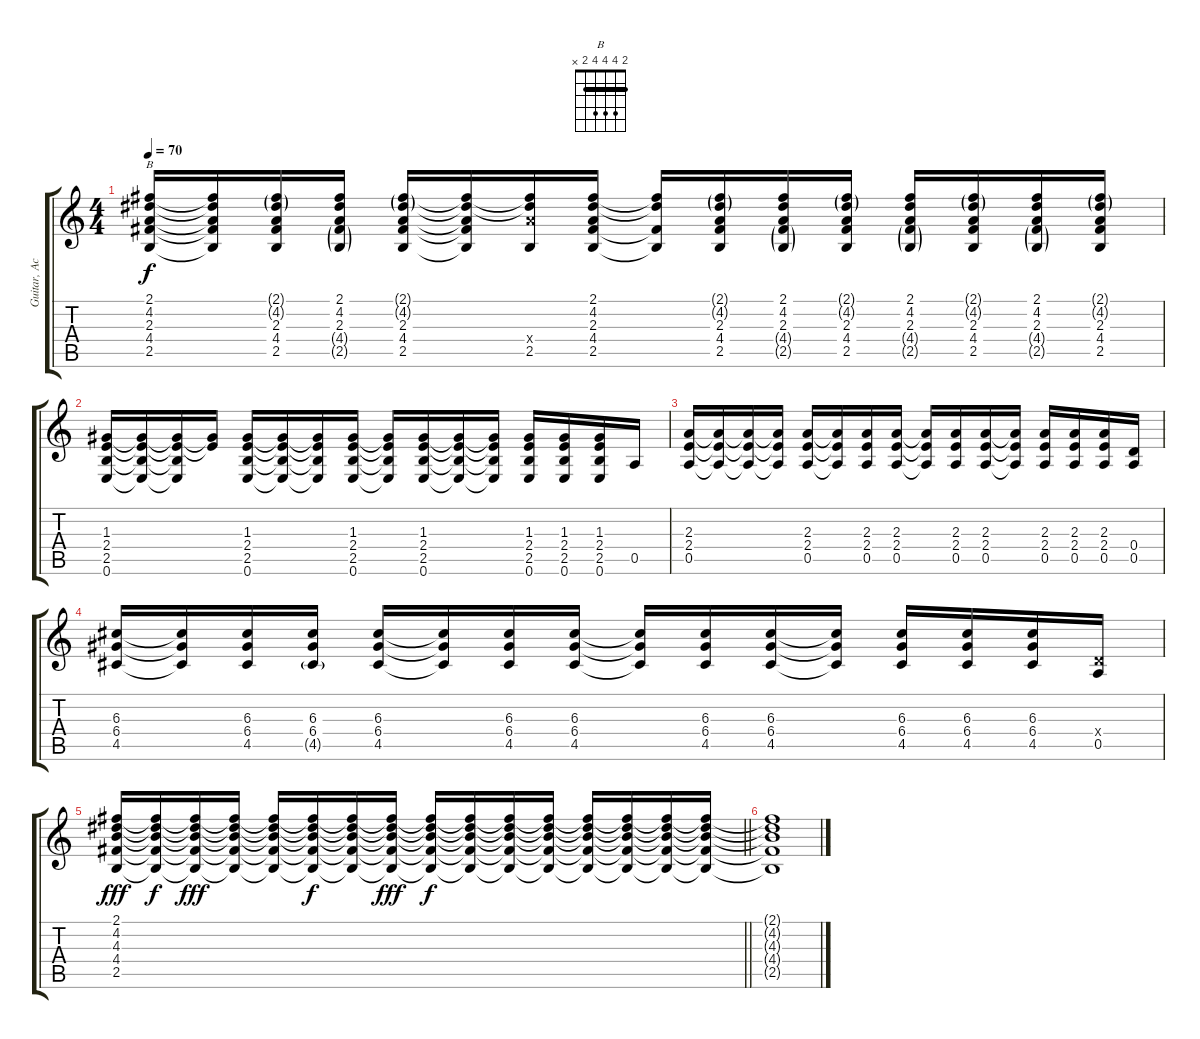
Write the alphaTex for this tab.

\track ("Guitar, Acoustic" "Guitar, Ac") {instrument acousticguitarsteel}
\staff {score tabs}
\tuning (E4 B3 G3 D3 A2 E2) {hide}
\chord ("B" 2 4 4 4 2 x) {barre 2}
\ts (4 4)
\tempo 70
\clef g2
\ks c
(2.1 4.2 2.3 4.4 2.5).16{ch "B" dy f} (2.1{t} 4.2{t} 2.3{t} 4.4{t} 2.5{t}).16 (2.1{g} 4.2{g} 2.3 4.4 2.5).16 (2.1 4.2 2.3 4.4{g} 2.5{g}).16 (2.1{g} 4.2{g} 2.3 4.4 2.5).16 (2.1{t} 4.2{t} 2.3{t} 4.4{t} 2.5{t}).16 (2.1{t} 4.2{t} 7.4{x} 2.5).16 (2.1 4.2 2.3 4.4 2.5).16 (2.1{t} 4.2{t} 4.4{t} 2.5{t}).16 (2.1{g} 4.2{g} 2.3 4.4 2.5).16 (2.1 4.2 2.3 4.4{g} 2.5{g}).16 (2.1{g} 4.2{g} 2.3 4.4 2.5).16 (2.1 4.2 2.3 4.4{g} 2.5{g}).16 (2.1{g} 4.2{g} 2.3 4.4 2.5).16 (2.1 4.2 2.3 4.4{g} 2.5{g}).16 (2.1{g} 4.2{g} 2.3 4.4 2.5).16 |
(1.3 2.4 2.5 0.6).16 (1.3{t} 2.4{t} 2.5{t} 0.6{t}).16 (1.3{t} 2.4{t} 2.5{t} 0.6{t}).16 (1.3{t} 2.4{t}).16 (1.3 2.4 2.5 0.6).16 (1.3{t} 2.4{t} 2.5{t} 0.6{t}).16 (1.3{t} 2.4{t} 2.5{t} 0.6{t}).16 (1.3 2.4 2.5 0.6).16 (1.3{t} 2.4{t} 2.5{t} 0.6{t}).16 (1.3 2.4 2.5 0.6).16 (1.3{t} 2.4{t} 2.5{t} 0.6{t}).16 (1.3{t} 2.4{t} 2.5{t} 0.6{t}).16 (1.3 2.4 2.5 0.6).16 (1.3 2.4 2.5 0.6).16 (1.3 2.4 2.5 0.6).16 0.5.16 |
(2.3 2.4 0.5).16 (2.3{t} 2.4{t} 0.5{t}).16 (2.3{t} 2.4{t} 0.5{t}).16 (2.3{t} 2.4{t} 0.5{t}).16 (2.3 2.4 0.5).16 (2.3{t} 2.4{t} 0.5{t}).16 (2.3 2.4 0.5).16 (2.3 2.4 0.5).16 (2.3{t} 2.4{t} 0.5{t}).16 (2.3 2.4 0.5).16 (2.3 2.4 0.5).16 (2.3{t} 2.4{t} 0.5{t}).16 (2.3 2.4 0.5).16 (2.3 2.4 0.5).16 (2.3 2.4 0.5).16 (0.4 0.5).16 |
(6.3 6.4 4.5).16 (6.3{t} 6.4{t} 4.5{t}).16 (6.3 6.4 4.5).16 (6.3 6.4 4.5{g}).16 (6.3 6.4 4.5).16 (6.3{t} 6.4{t} 4.5{t}).16 (6.3 6.4 4.5).16 (6.3 6.4 4.5).16 (6.3{t} 6.4{t} 4.5{t}).16 (6.3 6.4 4.5).16 (6.3 6.4 4.5).16 (6.3{t} 6.4{t} 4.5{t}).16 (6.3 6.4 4.5).16 (6.3 6.4 4.5).16 (6.3 6.4 4.5).16 (0.4{x} 0.5).16 |
\barLineRight lightlight
(2.1 4.2 4.3 4.4 2.5).16{dy fff} (2.1{t} 4.2{t} 4.3{t} 4.4{t} 2.5{t}).16{dy f} (2.1{t} 4.2{t} 4.3{t} 4.4{t} 2.5{t}).16{dy fff} (2.1{t} 4.2{t} 4.3{t} 4.4{t} 2.5{t}).16 (2.1{t} 4.2{t} 4.3{t} 4.4{t} 2.5{t}).16 (2.1{t} 4.2{t} 4.3{t} 4.4{t} 2.5{t}).16{dy f} (2.1{t} 4.2{t} 4.3{t} 4.4{t} 2.5{t}).16 (2.1{t} 4.2{t} 4.3{t} 4.4{t} 2.5{t}).16{dy fff} (2.1{t} 4.2{t} 4.3{t} 4.4{t} 2.5{t}).16{dy f} (2.1{t} 4.2{t} 4.3{t} 4.4{t} 2.5{t}).16 (2.1{t} 4.2{t} 4.3{t} 4.4{t} 2.5{t}).16 (2.1{t} 4.2{t} 4.3{t} 4.4{t} 2.5{t}).16 (2.1{t} 4.2{t} 4.3{t} 4.4{t} 2.5{t}).16 (2.1{t} 4.2{t} 4.3{t} 4.4{t} 2.5{t}).16 (2.1{t} 4.2{t} 4.3{t} 4.4{t} 2.5{t}).16 (2.1{t} 4.2{t} 4.3{t} 4.4{t} 2.5{t}).16 |
(2.1{t} 4.2{t} 4.3{t} 4.4{t} 2.5{t}).1
